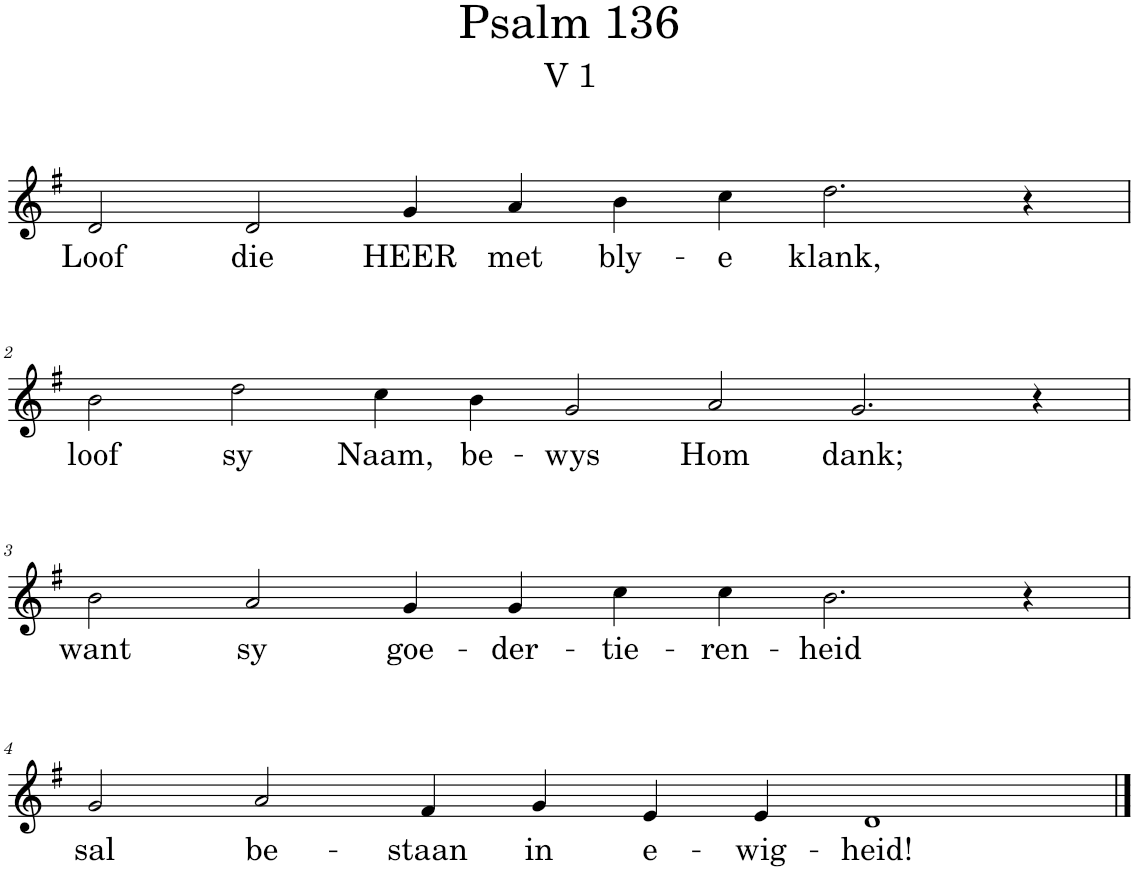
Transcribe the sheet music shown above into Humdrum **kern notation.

**kern	**text
*part1	*part1
*staff1	*staff1
*I"Pipe Organ	*
*I'Org.	*
*clefG2	*
*k[f#]	*
*M12/4	*
=1	=1
!	!LO:LY:b
2d/	Loof
!	!LO:LY:b
2d/	die
!	!LO:LY:b
4g/	HEER
!	!LO:LY:b
4a/	met
!	!LO:LY:b
4b\	bly-
!	!LO:LY:b
4cc\	-e
!	!LO:LY:b
2.dd\	klank,
4r	.
!!LO:LB:g=z
=2	=2
*M14/4	*
!	!LO:LY:b
2b\	loof
!	!LO:LY:b
2dd\	sy
!	!LO:LY:b
4cc\	Naam,
!	!LO:LY:b
4b\	be-
!	!LO:LY:b
2g/	-wys
!	!LO:LY:b
2a/	Hom
!	!LO:LY:b
2.g/	dank;
4r	.
!!LO:LB:g=z
=3	=3
*M12/4	*
!	!LO:LY:b
2b\	want
!	!LO:LY:b
2a/	sy
!	!LO:LY:b
4g/	goe-
!	!LO:LY:b
4g/	-der-
!	!LO:LY:b
4cc\	-tie-
!	!LO:LY:b
4cc\	-ren-
!	!LO:LY:b
2.b\	-heid
4r	.
!!LO:LB:g=z
=4	=4
!	!LO:LY:b
2g/	sal
!	!LO:LY:b
2a/	be-
!	!LO:LY:b
4f#/	-staan
!	!LO:LY:b
4g/	in
!	!LO:LY:b
4e/	e-
!	!LO:LY:b
4e/	-wig-
!	!LO:LY:b
1d	-heid!
==	==
*-	*-
